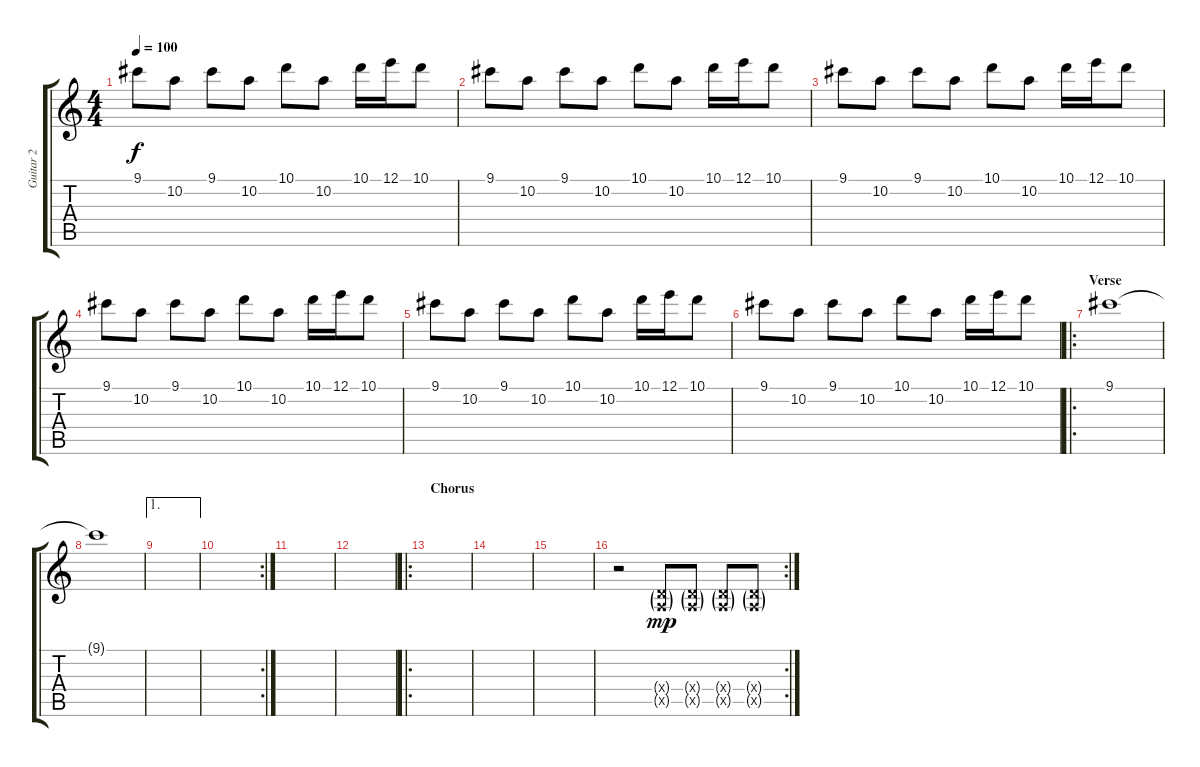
\track ("Guitar 2" "Guitar 2") {instrument overdrivenguitar}
\staff {score tabs}
\tuning (E4 B3 G3 D3 A2 E2) {hide}
\ts (4 4)
\tempo 100
\clef g2
\ks c
9.1.8{dy f} 10.2.8 9.1.8 10.2.8 10.1.8 10.2.8 10.1.16 12.1.16 10.1.8 |
9.1.8 10.2.8 9.1.8 10.2.8 10.1.8 10.2.8 10.1.16 12.1.16 10.1.8 |
9.1.8 10.2.8 9.1.8 10.2.8 10.1.8 10.2.8 10.1.16 12.1.16 10.1.8 |
9.1.8 10.2.8 9.1.8 10.2.8 10.1.8 10.2.8 10.1.16 12.1.16 10.1.8 |
9.1.8 10.2.8 9.1.8 10.2.8 10.1.8 10.2.8 10.1.16 12.1.16 10.1.8 |
9.1.8 10.2.8 9.1.8 10.2.8 10.1.8 10.2.8 10.1.16 12.1.16 10.1.8 |
\ro
\section ("" "Verse")
9.1.1 |
9.1{t}.1 |
\ae 1
|
\rc 2
|
|
|
\ro
\section ("" "Chorus")
|
|
|
\rc 2
r.2 (0.4{g x} 0.5{g x}).8{dy mp} (0.4{g x} 0.5{g x}).8 (0.4{g x} 0.5{g x}).8 (0.4{g x} 0.5{g x}).8
